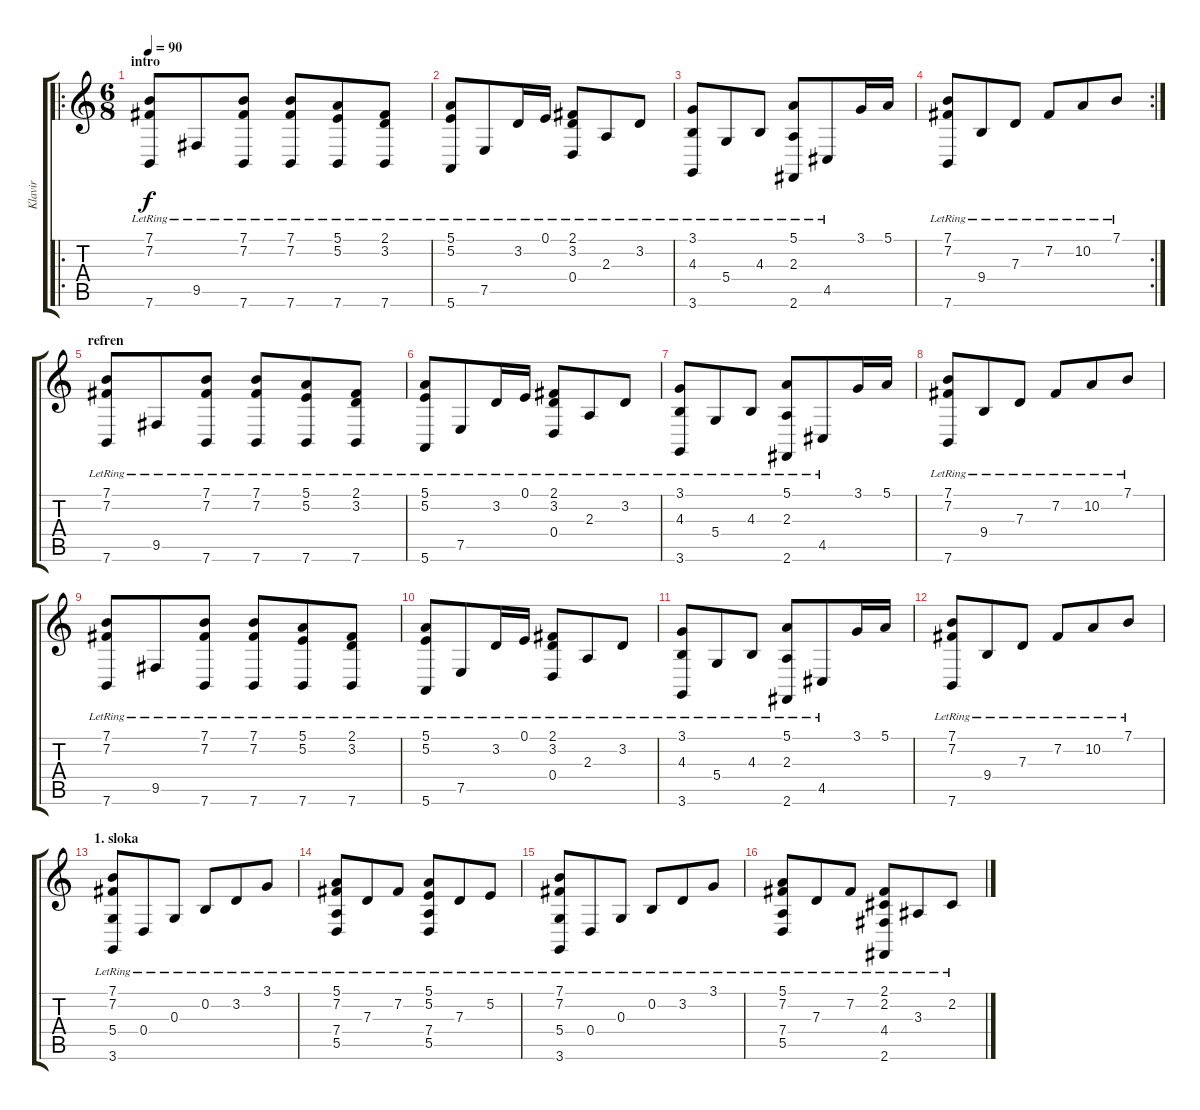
\track ("Klavir" "Klavir") {instrument brightacousticpiano}
\staff {score tabs}
\tuning (E4 B3 G3 D3 A2 E2) {hide}
\ro
\ts (6 8)
\section ("" "intro")
\tempo 90
\clef g2
\ks c
(7.1{lr} 7.2{lr} 7.6{lr}).8{dy f instrument brightacousticpiano} 9.5{lr}.8 (7.1{lr} 7.2{lr} 7.6{lr}).8 (7.1{lr} 7.2{lr} 7.6{lr}).8 (5.1{lr} 5.2{lr} 7.6{lr}).8 (2.1{lr} 3.2{lr} 7.6{lr}).8 |
(5.1{lr} 5.2{lr} 5.6{lr}).8 7.5{lr}.8 3.2{lr}.16 0.1{lr}.16 (2.1{lr} 3.2{lr} 0.4{lr}).8 2.3{lr}.8 3.2{lr}.8 |
(3.1{lr} 4.3{lr} 3.6{lr}).8 5.4{lr}.8 4.3{lr}.8 (5.1{lr} 2.3{lr} 2.6{lr}).8 4.5{lr}.8 3.1.16 5.1.16 |
\rc 2
(7.1{lr} 7.2{lr} 7.6{lr}).8 9.4{lr}.8 7.3{lr}.8 7.2{lr}.8 10.2{lr}.8 7.1{lr}.8 |
\section ("" "refren")
(7.1{lr} 7.2{lr} 7.6{lr}).8 9.5{lr}.8 (7.1{lr} 7.2{lr} 7.6{lr}).8 (7.1{lr} 7.2{lr} 7.6{lr}).8 (5.1{lr} 5.2{lr} 7.6{lr}).8 (2.1{lr} 3.2{lr} 7.6{lr}).8 |
(5.1{lr} 5.2{lr} 5.6{lr}).8 7.5{lr}.8 3.2{lr}.16 0.1{lr}.16 (2.1{lr} 3.2{lr} 0.4{lr}).8 2.3{lr}.8 3.2{lr}.8 |
(3.1{lr} 4.3{lr} 3.6{lr}).8 5.4{lr}.8 4.3{lr}.8 (5.1{lr} 2.3{lr} 2.6{lr}).8 4.5{lr}.8 3.1.16 5.1.16 |
(7.1{lr} 7.2{lr} 7.6{lr}).8 9.4{lr}.8 7.3{lr}.8 7.2{lr}.8 10.2{lr}.8 7.1{lr}.8 |
(7.1{lr} 7.2{lr} 7.6{lr}).8 9.5{lr}.8 (7.1{lr} 7.2{lr} 7.6{lr}).8 (7.1{lr} 7.2{lr} 7.6{lr}).8 (5.1{lr} 5.2{lr} 7.6{lr}).8 (2.1{lr} 3.2{lr} 7.6{lr}).8 |
(5.1{lr} 5.2{lr} 5.6{lr}).8 7.5{lr}.8 3.2{lr}.16 0.1{lr}.16 (2.1{lr} 3.2{lr} 0.4{lr}).8 2.3{lr}.8 3.2{lr}.8 |
(3.1{lr} 4.3{lr} 3.6{lr}).8 5.4{lr}.8 4.3{lr}.8 (5.1{lr} 2.3{lr} 2.6{lr}).8 4.5{lr}.8 3.1.16 5.1.16 |
(7.1{lr} 7.2{lr} 7.6{lr}).8 9.4{lr}.8 7.3{lr}.8 7.2{lr}.8 10.2{lr}.8 7.1{lr}.8 |
\section ("" "1. sloka")
(7.1{lr} 7.2{lr} 5.4{lr} 3.6{lr}).8 0.4{lr}.8 0.3{lr}.8 0.2{lr}.8 3.2{lr}.8 3.1{lr}.8 |
(5.1{lr} 7.2{lr} 7.4{lr} 5.5{lr}).8 7.3{lr}.8 7.2{lr}.8 (5.1{lr} 5.2{lr} 7.4 5.5{lr}).8 7.3{lr}.8 5.2{lr}.8 |
(7.1{lr} 7.2{lr} 5.4{lr} 3.6{lr}).8 0.4{lr}.8 0.3{lr}.8 0.2{lr}.8 3.2{lr}.8 3.1{lr}.8 |
(5.1{lr} 7.2{lr} 7.4{lr} 5.5{lr}).8 7.3{lr}.8 7.2{lr}.8 (2.1{lr} 2.2{lr} 4.4{lr} 2.6{lr}).8 3.3{lr}.8 2.2{lr}.8
